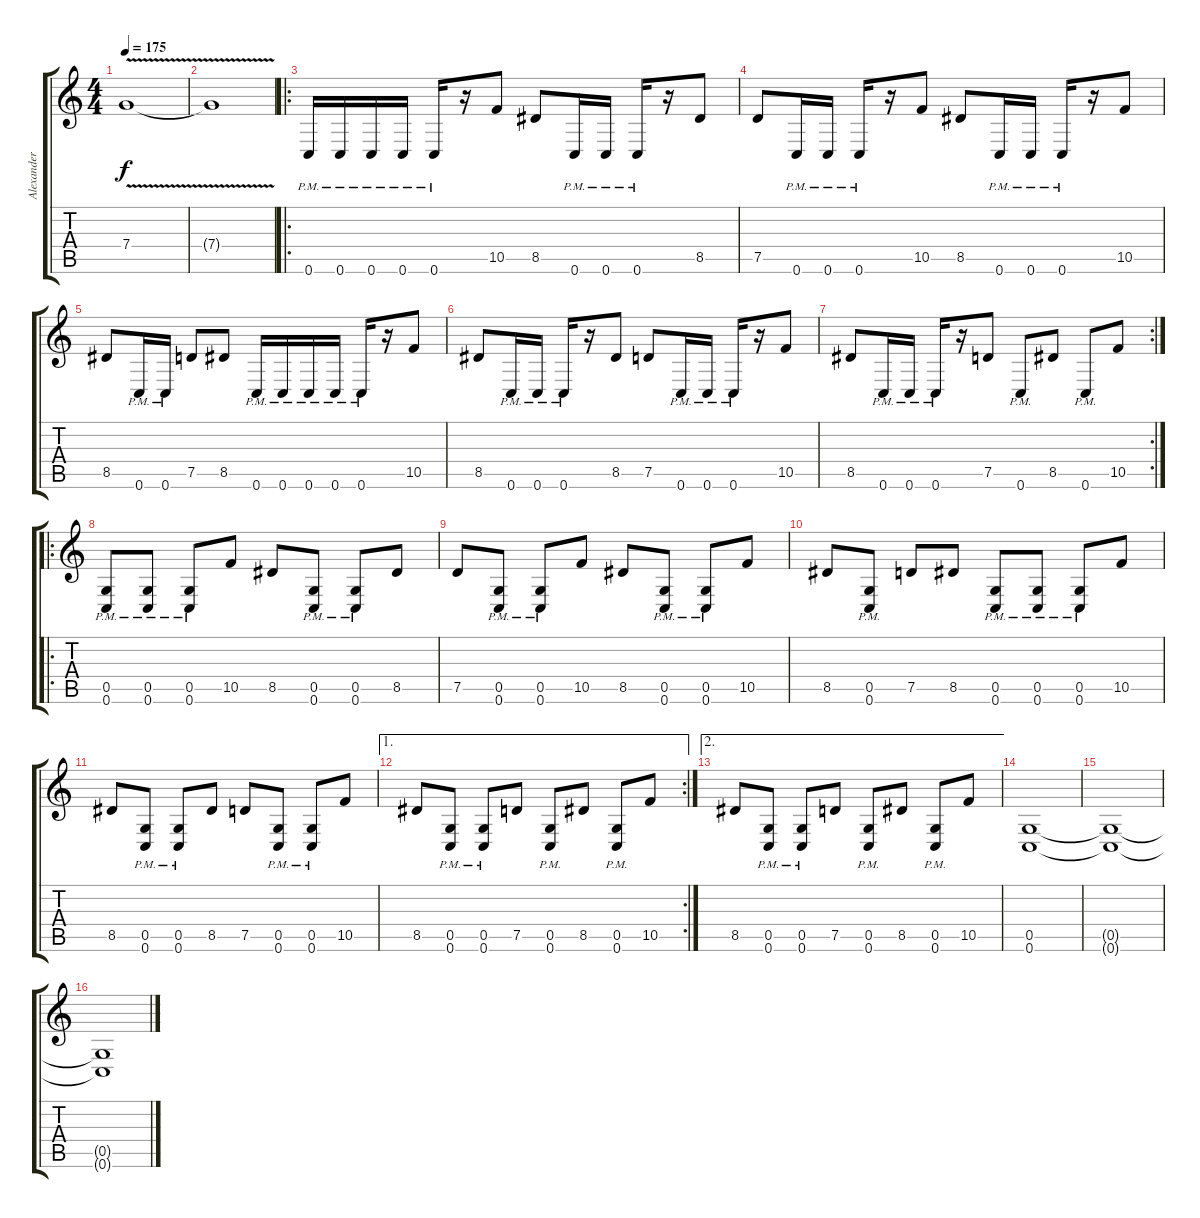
\track ("Alexander Dietz " "Alexander ") {instrument distortionguitar}
\staff {score tabs}
\tuning (D4 A3 F3 C3 G2 C2) {hide}
\ts (4 4)
\tempo 175
\clef g2
\ks c
7.4{v}.1{dy f} |
7.4{t}.1 |
\ro
0.6{pm}.16 0.6{pm}.16 0.6{pm}.16 0.6{pm}.16 0.6{pm}.16 r.16 10.5.8 8.5.8 0.6{pm}.16 0.6{pm}.16 0.6{pm}.16 r.16 8.5.8 |
7.5.8 0.6{pm}.16 0.6{pm}.16 0.6{pm}.16 r.16 10.5.8 8.5.8 0.6{pm}.16 0.6{pm}.16 0.6{pm}.16 r.16 10.5.8 |
8.5.8 0.6{pm}.16 0.6{pm}.16 7.5.8 8.5.8 0.6{pm}.16 0.6{pm}.16 0.6{pm}.16 0.6{pm}.16 0.6{pm}.16 r.16 10.5.8 |
8.5.8 0.6{pm}.16 0.6{pm}.16 0.6{pm}.16 r.16 8.5.8 7.5.8 0.6{pm}.16 0.6{pm}.16 0.6{pm}.16 r.16 10.5.8 |
\rc 2
8.5.8 0.6{pm}.16 0.6{pm}.16 0.6{pm}.16 r.16 7.5.8 0.6{pm}.8 8.5.8 0.6{pm}.8 10.5.8 |
\ro
(0.5{pm} 0.6{pm}).8 (0.5{pm} 0.6{pm}).8 (0.5{pm} 0.6{pm}).8 10.5.8 8.5.8 (0.5{pm} 0.6{pm}).8 (0.5{pm} 0.6{pm}).8 8.5.8 |
7.5.8 (0.5{pm} 0.6{pm}).8 (0.5{pm} 0.6{pm}).8 10.5.8 8.5.8 (0.5{pm} 0.6{pm}).8 (0.5{pm} 0.6{pm}).8 10.5.8 |
8.5.8 (0.5{pm} 0.6{pm}).8 7.5.8 8.5.8 (0.5{pm} 0.6{pm}).8 (0.5{pm} 0.6{pm}).8 (0.5{pm} 0.6{pm}).8 10.5.8 |
8.5.8 (0.5{pm} 0.6{pm}).8 (0.5{pm} 0.6{pm}).8 8.5.8 7.5.8 (0.5{pm} 0.6{pm}).8 (0.5{pm} 0.6{pm}).8 10.5.8 |
\ae 1
\rc 2
8.5.8 (0.5{pm} 0.6{pm}).8 (0.5{pm} 0.6{pm}).8 7.5.8 (0.5{pm} 0.6{pm}).8 8.5.8 (0.5{pm} 0.6{pm}).8 10.5.8 |
\ae 2
8.5.8 (0.5{pm} 0.6{pm}).8 (0.5{pm} 0.6{pm}).8 7.5.8 (0.5{pm} 0.6{pm}).8 8.5.8 (0.5{pm} 0.6{pm}).8 10.5.8 |
(0.5 0.6).1 |
(0.5{t} 0.6{t}).1 |
(0.5{t} 0.6{t}).1
